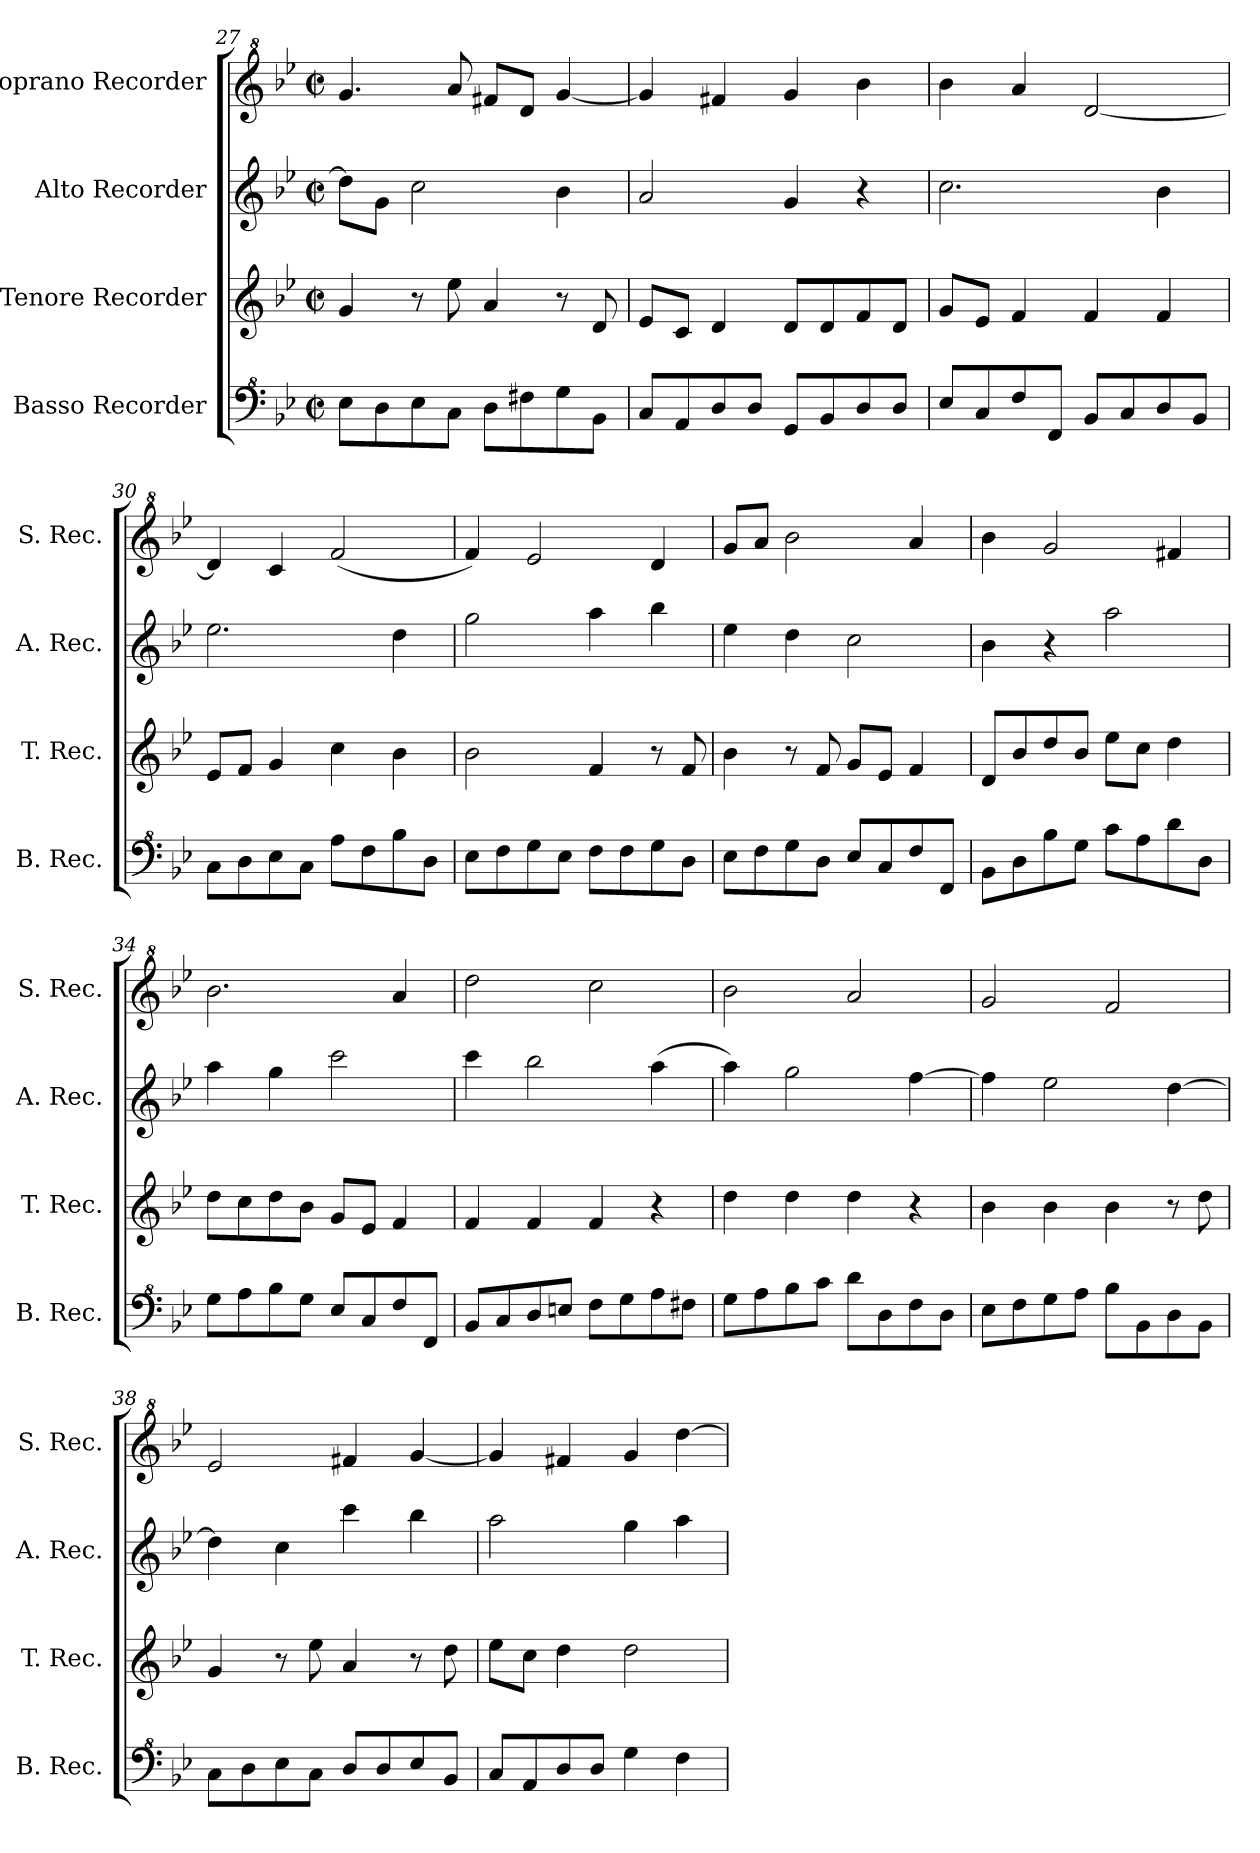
**kern	**kern	**kern	**kern
*part4	*part3	*part2	*part1
*staff4	*staff3	*staff2	*staff1
*I"Basso Recorder	*I"Tenore Recorder	*I"Alto Recorder	*I"Soprano Recorder
*I'B. Rec.	*I'T. Rec.	*I'A. Rec.	*I'S. Rec.
*clefF^4	*clefG2	*clefG2	*clefG^2
*k[b-e-]	*k[b-e-]	*k[b-e-]	*k[b-e-]
*M2/2	*M2/2	*M2/2	*M2/2
*met(c|)	*met(c|)	*met(c|)	*met(c|)
=27	=27	=27	=27
8e-\L	4g/	8dd\L]	4.gg/
8d\	.	8g\J	.
8e-\	8r	2cc\	.
8c\J	8ee-\	.	8aa/
8d\L	4a/	.	8ff#X/L
8f#X\	.	.	8dd/J
8g\	8r	4b-\	[4gg/
8B-\J	8d/	.	.
=28	=28	=28	=28
8c/L	8e-/L	2a/	4gg/]
8A/	8c/J	.	.
8d/	4d/	.	4ff#X/
8d/J	.	.	.
8G/L	8d/L	4g/	4gg/
8B-/	8d/	.	.
8d/	8f/	4r	4bb-\
8d/J	8d/J	.	.
!!LO:LB:g=z
=29	=29	=29	=29
8e-/L	8g/L	2.cc\	4bb-\
8c/	8e-/J	.	.
8f/	4f/	.	4aa/
8F/J	.	.	.
8B-/L	4f/	.	[2dd/
8c/	.	.	.
8d/	4f/	4b-\	.
8B-/J	.	.	.
=30	=30	=30	=30
8c\L	8e-/L	2.ee-\	4dd/]
8d\	8f/J	.	.
8e-\	4g/	.	4cc/
8c\J	.	.	.
8a\L	4cc\	.	(2ff/
8f\	.	.	.
8b-\	4b-\	4dd\	.
8d\J	.	.	.
=31	=31	=31	=31
8e-\L	2b-\	2gg\	4ff/)
8f\	.	.	.
8g\	.	.	2ee-/
8e-\J	.	.	.
8f\L	4f/	4aa\	.
8f\	.	.	.
8g\	8r	4bb-\	4dd/
8d\J	8f/	.	.
=32	=32	=32	=32
8e-\L	4b-\	4ee-\	8gg/L
8f\	.	.	8aa/J
8g\	8r	4dd\	2bb-\
8d\J	8f/	.	.
8e-/L	8g/L	2cc\	.
8c/	8e-/J	.	.
8f/	4f/	.	4aa/
8F/J	.	.	.
=33	=33	=33	=33
8B-\L	8d/L	4b-\	4bb-\
8d\	8b-/	.	.
8b-\	8dd/	4r	2gg/
8g\J	8b-/J	.	.
8cc\L	8ee-\L	2aa\	.
8a\	8cc\J	.	.
8dd\	4dd\	.	4ff#X/
8d\J	.	.	.
=34	=34	=34	=34
8g\L	8dd\L	4aa\	2.bb-\
8a\	8cc\	.	.
8b-\	8dd\	4gg\	.
8g\J	8b-\J	.	.
8e-/L	8g/L	2ccc\	.
8c/	8e-/J	.	.
8f/	4f/	.	4aa/
8F/J	.	.	.
=35	=35	=35	=35
8B-/L	4f/	4ccc\	2ddd\
8c/	.	.	.
8d/	4f/	2bb-\	.
8en/J	.	.	.
8f\L	4f/	.	2ccc\
8g\	.	.	.
8a\	4r	(4aa\	.
8f#X\J	.	.	.
=36	=36	=36	=36
8g\L	4dd\	4aa\)	2bb-\
8a\	.	.	.
8b-\	4dd\	2gg\	.
8cc\J	.	.	.
8dd\L	4dd\	.	2aa/
8d\	.	.	.
8f\	4r	[4ff\	.
8d\J	.	.	.
=37	=37	=37	=37
8e-\L	4b-\	4ff\]	2gg/
8f\	.	.	.
8g\	4b-\	2ee-\	.
8a\J	.	.	.
8b-\L	4b-\	.	2ff/
8B-\	.	.	.
8d\	8r	[4dd\	.
8B-\J	8dd\	.	.
!!LO:PB:g=z
=38	=38	=38	=38
8c\L	4g/	4dd\]	2ee-/
8d\	.	.	.
8e-\	8r	4cc\	.
8c\J	8ee-\	.	.
8d/L	4a/	4ccc\	4ff#X/
8d/	.	.	.
8e-/	8r	4bb-\	[4gg/
8B-/J	8dd\	.	.
=39	=39	=39	=39
8c/L	8ee-\L	2aa\	4gg/]
8A/	8cc\J	.	.
8d/	4dd\	.	4ff#X/
8d/J	.	.	.
4g\	2dd\	4gg\	4gg/
4f\	.	4aa\	[4ddd\
=	=	=	=
*-	*-	*-	*-
